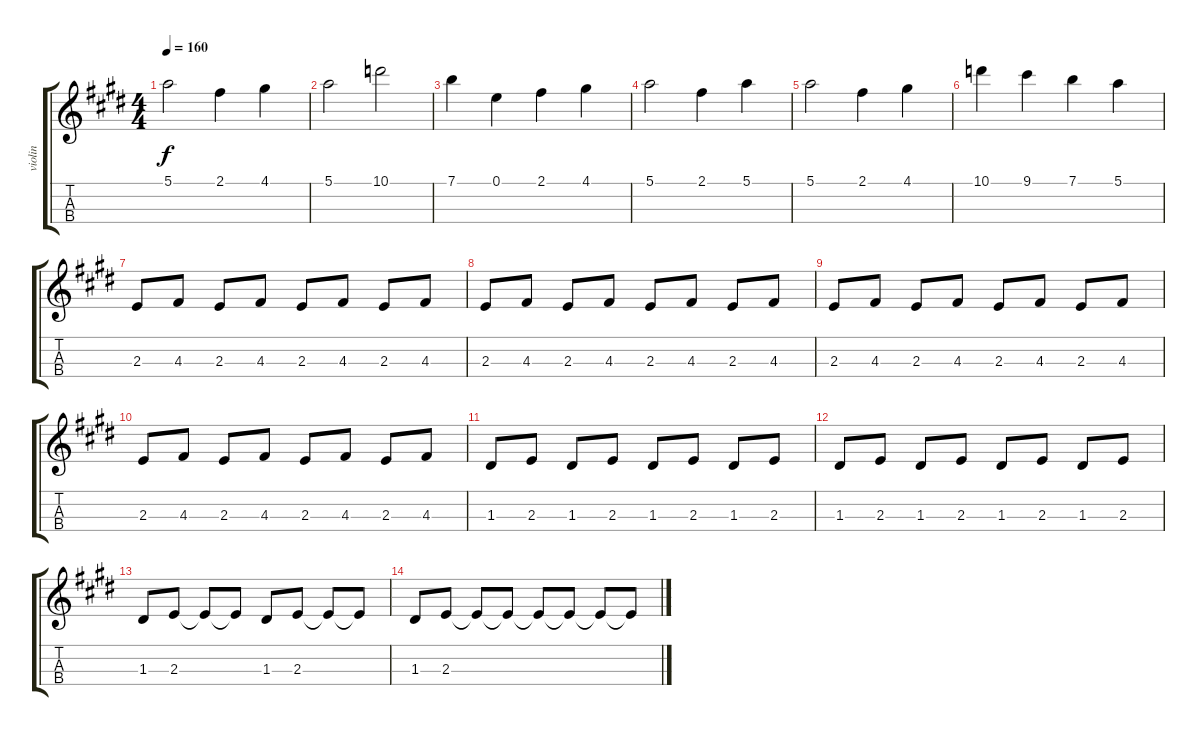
\track ("violin" "violin") {instrument violin}
\staff {score tabs}
\tuning (E5 A4 D4 G3) {hide}
\ts (4 4)
\tempo 160
\clef g2
\ks e
5.1.2{dy f} 2.1.4 4.1.4 |
5.1.2 10.1.2 |
7.1.4 0.1.4 2.1.4 4.1.4 |
5.1.2 2.1.4 5.1.4 |
5.1.2 2.1.4 4.1.4 |
10.1.4 9.1.4 7.1.4 5.1.4 |
2.3.8{volume 8 instrument electricpiano1} 4.3.8 2.3.8 4.3.8 2.3.8 4.3.8 2.3.8 4.3.8 |
2.3.8 4.3.8 2.3.8 4.3.8 2.3.8 4.3.8 2.3.8 4.3.8 |
2.3.8 4.3.8 2.3.8 4.3.8 2.3.8 4.3.8 2.3.8 4.3.8 |
2.3.8 4.3.8 2.3.8 4.3.8 2.3.8 4.3.8 2.3.8 4.3.8 |
1.3.8 2.3.8 1.3.8 2.3.8 1.3.8 2.3.8 1.3.8 2.3.8 |
1.3.8 2.3.8 1.3.8 2.3.8 1.3.8 2.3.8 1.3.8 2.3.8 |
1.3.8 2.3.8 2.3{t}.8 2.3{t}.8 1.3.8 2.3.8 2.3{t}.8 2.3{t}.8 |
1.3.8 2.3.8 2.3{t}.8 2.3{t}.8 2.3{t}.8 2.3{t}.8 2.3{t}.8 2.3{t}.8
